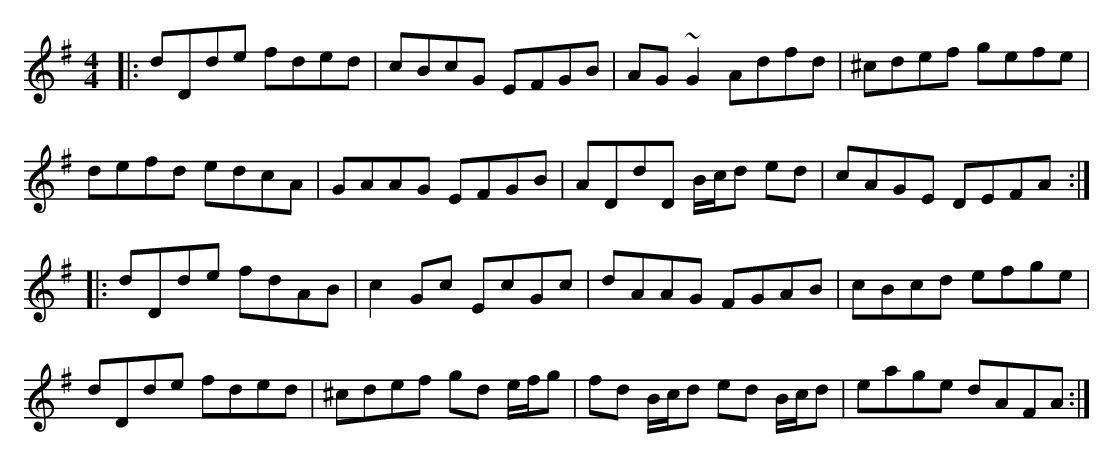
X:1
M:4/4
K:Dmix
|:dDde fded|cBcG EFGB|AG ~G2 Adfd|^cdef gefe|
defd edcA|GAAG EFGB|ADdD B/c/d ed|cAGE DEFA:|
|:dDde fdAB|c2 Gc EcGc|dAAG FGAB|cBcd efge|
dDde fded|^cdef gd e/f/g|fd B/c/d ed B/c/d|eage dAFA:|
